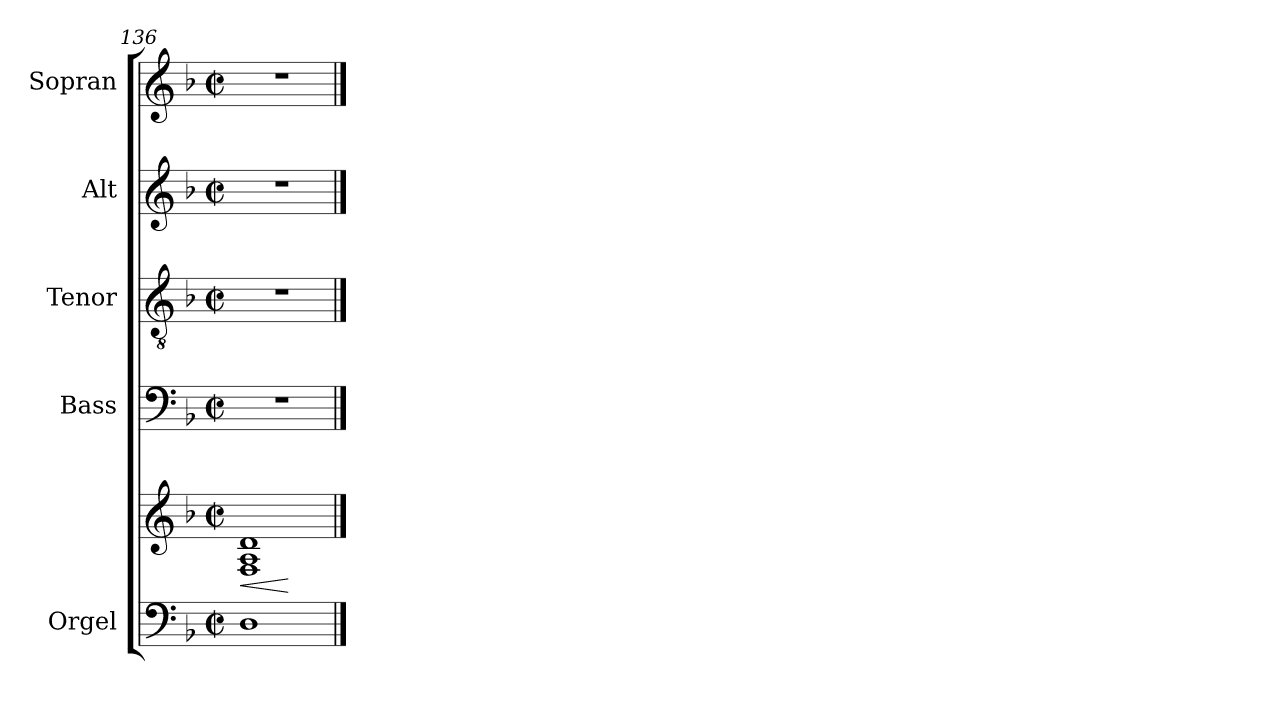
**kern	**kern	**dynam	**kern	**kern	**kern	**kern
*part5	*part5	*part5	*part4	*part3	*part2	*part1
*staff6	*staff5	*staff5/6	*staff4	*staff3	*staff2	*staff1
*I"Orgel	*	*	*I"Bass	*I"Tenor	*I"Alt	*I"Sopran
*I'Org.	*	*	*I'B.	*I'T.	*I'A.	*I'S.
*clefF4	*clefG2	*	*clefF4	*clefGv2	*clefG2	*clefG2
*k[b-]	*k[b-]	*	*k[b-]	*k[b-]	*k[b-]	*k[b-]
*F:	*F:	*	*F:	*F:	*F:	*F:
*M2/2	*M2/2	*	*M2/2	*M2/2	*M2/2	*M2/2
*met(c|)	*met(c|)	*	*met(c|)	*met(c|)	*met(c|)	*met(c|)
=136	=136	=136	=136	=136	=136	=136
!	!	!LO:HP:b	!	!	!	!
!	!	!LO:HP:n=1:b	!	!	!	!
1D	1F 1A 1d	< >	1r	1r	1r	1r
.	.	] [	.	.	.	.
==	==	==	==	==	==	==
*-	*-	*-	*-	*-	*-	*-
